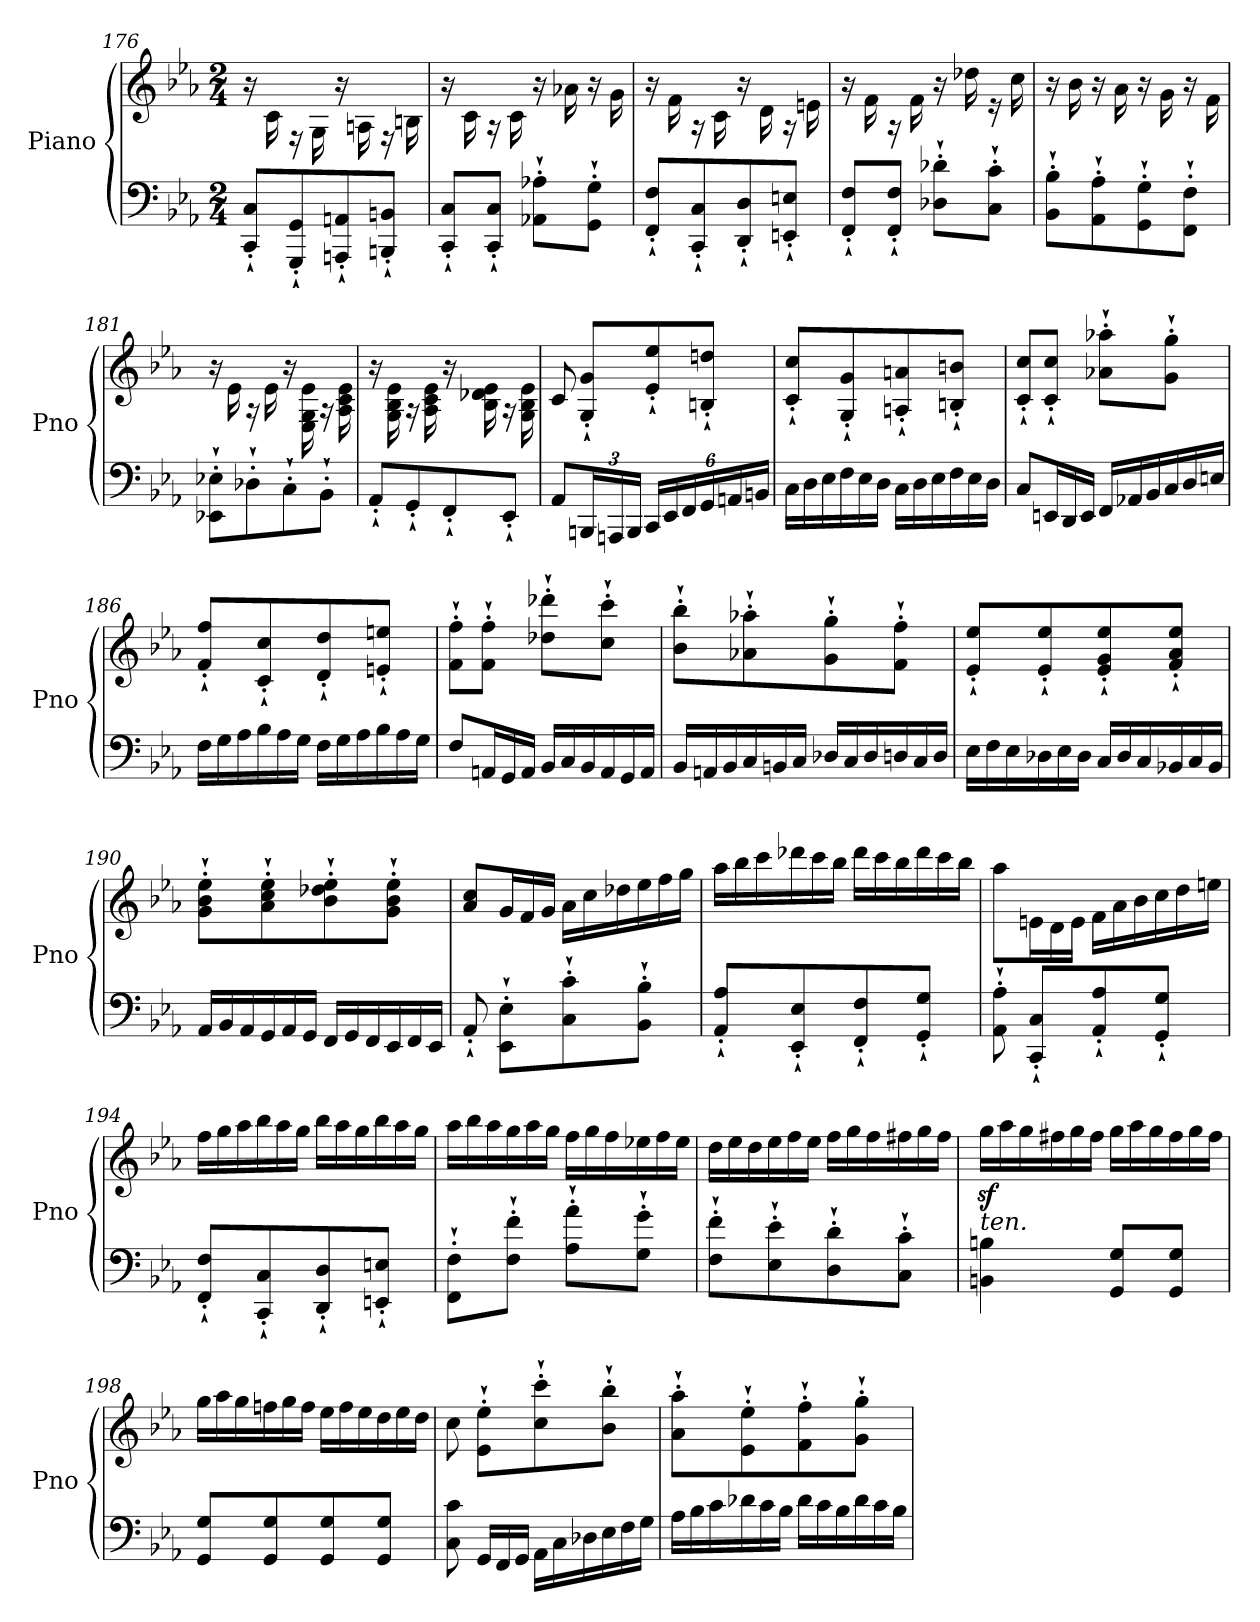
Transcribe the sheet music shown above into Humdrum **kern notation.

**kern	**kern
*part1	*part1
*staff2	*staff1
*I"Piano	*
*I'Pno	*
*clefF4	*clefG2
*k[b-e-a-]	*k[b-e-a-]
*M2/4	*M2/4
=176	=176
*	*^
8CC/'` 8C/'`L	16r	16ryy
.	16ryy	16c\
8GGG/'` 8GG/'`	16rF	16ryy
.	16ryy	16G\
8AAAn/'` 8AAn/'`	16r	16ryy
.	16ryy	16An\
8BBBn/'` 8BBn/'`J	16rF	16ryy
.	16ryy	16Bn\
=177	=177	=177
8CC/'` 8C/'`L	16r	16ryy
.	16ryy	16c\
8CC/'` 8C/'`J	16rA	16ryy
.	16ryy	16c\
8AA-X\'` 8A-X\'`L	16r	16ryy
.	16ryy	16a-X\
8GG\'` 8G\'`J	16r	16ryy
.	16ryy	16g\
=178	=178	=178
8FF/'` 8F/'`L	16r	16ryy
.	16ryy	16f\
8CC/'` 8C/'`	16rA	16ryy
.	16ryy	16c\
8DD/'` 8D/'`	16r	16ryy
.	16ryy	16d\
8EEn/'` 8En/'`J	16rA	16ryy
.	16ryy	16en\
=179	=179	=179
8FF/'` 8F/'`L	16r	16ryy
.	16ryy	16f\
8FF/'` 8F/'`J	16rA	16ryy
.	16ryy	16f\
8D-X\'` 8d-X\'`L	16r	16ryy
.	16ryy	16dd-X\
8C\'` 8c\'`J	16re	16ryy
.	16ryy	16cc\
!!LO:LB:g=z	!!
=180	=180	=180
8BB-\'` 8B-\'`L	16r	16ryy
.	16ryy	16b-\
8AA-\'` 8A-\'`	16r	16ryy
.	16ryy	16a-\
8GG\'` 8G\'`	16r	16ryy
.	16ryy	16g\
8FF\'` 8F\'`J	16r	16ryy
.	16ryy	16f\
=181	=181	=181
8EE-X\'` 8E-X\'`L	16r	16ryy
.	16ryy	16e-\
8D-X'`\	16rA	16ryy
.	16ryy	16e-\
8C'`\	16r	16ryy
.	16ryy	16E-\ 16G\ 16e-\
8BB-'`\J	16rA	16ryy
.	16ryy	16A-\ 16c\ 16e-\
=182	=182	=182
8AA-'`/L	16r	16ryy
.	16ryy	16G\ 16B-\ 16e-\
8GG'`/	16rA	16ryy
.	16ryy	16A-\ 16c\ 16e-\
8FF'`/	16r	16ryy
.	16ryy	16B-\ 16d-X\ 16e-\
8EE-'`/J	16rA	16ryy
.	16ryy	16G\ 16B-\ 16e-\
*	*v	*v
=183	=183
8AA-/L	8c/
*Xbrackettup	*
24BBBn/L	8G/'` 8g/'`L
24AAAn/	.
24BBB/JJ	.
24CC/LL	8e-/'` 8ee-/'`
24EE-/	.
24FF/	.
24GG/	8Bn/'` 8ddn/'`J
24AAn/	.
24BBn/JJ	.
!!LO:PB:g=z
=184	=184
*Xtuplet	*
24C\LL	8c/'` 8cc/'`L
24D\	.
24E-\	.
24F\	8G/'` 8g/'`
24E-\	.
24D\JJ	.
24C\LL	8An/'` 8an/'`
24D\	.
24E-\	.
24F\	8Bn/'` 8bn/'`J
24E-\	.
24D\JJ	.
=185	=185
8C/L	8c/'` 8cc/'`L
24EEn/L	8c/'` 8cc/'`J
24DD/	.
24EE/JJ	.
24FF/LL	8a-X\'` 8aa-X\'`L
24AA-X/	.
24BB-/	.
24C/	8g\'` 8gg\'`J
24D/	.
24En/JJ	.
=186	=186
24F\LL	8f/'` 8ff/'`L
24G\	.
24A-\	.
24B-\	8c/'` 8cc/'`
24A-\	.
24G\JJ	.
24F\LL	8d/'` 8dd/'`
24G\	.
24A-\	.
24B-\	8en/'` 8een/'`J
24A-\	.
24G\JJ	.
=187	=187
8F/L	8f\'` 8ff\'`L
24AAn/L	8f\'` 8ff\'`J
24GG/	.
24AA/JJ	.
24BB-/LL	8dd-X\'` 8ddd-X\'`L
24C/	.
24BB-/	.
24AA/	8cc\'` 8ccc\'`J
24GG/	.
24AA/JJ	.
!!LO:LB:g=z
=188	=188
24BB-/LL	8b-\'` 8bb-\'`L
24AAn/	.
24BB-/	.
24C/	8a-X\'` 8aa-X\'`
24BBn/	.
24C/JJ	.
24D-X/LL	8g\'` 8gg\'`
24C/	.
24D-/	.
24Dn/	8f\'` 8ff\'`J
24C/	.
24D/JJ	.
=189	=189
24E-\LL	8e-/'` 8ee-/'`L
24F\	.
24E-\	.
24D-X\	8e-/'` 8ee-/'`
24E-\	.
24D-\JJ	.
24C/LL	8e-/'` 8g/'` 8ee-/'`
24D-/	.
24C/	.
24BB-X/	8f/'` 8a-/'` 8ee-/'`J
24C/	.
24BB-/JJ	.
=190	=190
24AA-/LL	8g\'` 8b-\'` 8ee-\'`L
24BB-/	.
24AA-/	.
24GG/	8a-\'` 8cc\'` 8ee-\'`
24AA-/	.
24GG/JJ	.
24FF/LL	8b-\'` 8dd-X\'` 8ee-\'`
24GG/	.
24FF/	.
24EE-/	8g\'` 8b-\'` 8ee-\'`J
24FF/	.
24EE-/JJ	.
!!LO:LB:g=z
=191	=191
8AA-'`/	8a-/ 8cc/L
*	*Xtuplet
8EE-\'` 8E-\'`L	24g/L
.	24f/
.	24g/JJ
8C\'` 8c\'`	24a-\LL
.	24cc\
.	24dd-X\
8BB-\'` 8B-\'`J	24ee-\
.	24ff\
.	24gg\JJ
=192	=192
8AA-/'` 8A-/'`L	24aa-\LL
.	24bb-\
.	24ccc\
8EE-/'` 8E-/'`	24ddd-X\
.	24ccc\
.	24bb-\JJ
8FF/'` 8F/'`	24ddd-\LL
.	24ccc\
.	24bb-\
8GG/'` 8G/'`J	24ddd-\
.	24ccc\
.	24bb-\JJ
=193	=193
8AA-\'` 8A-\'`	8aa-\L
8CC/'` 8C/'`L	24en\L
.	24d\
.	24e\JJ
8AA-/'` 8A-/'`	24f\LL
.	24a-\
.	24b-\
8GG/'` 8G/'`J	24cc\
.	24dd\
.	24een\JJ
!!LO:LB:g=z
=194	=194
8FF/'` 8F/'`L	24ff\LL
.	24gg\
.	24aa-\
8CC/'` 8C/'`	24bb-\
.	24aa-\
.	24gg\JJ
8DD/'` 8D/'`	24bb-\LL
.	24aa-\
.	24gg\
8EEn/'` 8En/'`J	24bb-\
.	24aa-\
.	24gg\JJ
=195	=195
8FF\'` 8F\'`L	24aa-\LL
.	24bb-\
.	24aa-\
8F\'` 8f\'`J	24gg\
.	24aa-\
.	24gg\JJ
8A-\'` 8a-\'`L	24ff\LL
.	24gg\
.	24ff\
8G\'` 8g\'`J	24ee-X\
.	24ff\
.	24ee-\JJ
=196	=196
8F\'` 8f\'`L	24dd\LL
.	24ee-\
.	24dd\
8E-\'` 8e-\'`	24ee-\
.	24ff\
.	24ee-\JJ
8D\'` 8d\'`	24ff\LL
.	24gg\
.	24ff\
8C\'` 8c\'`J	24ff#X\
.	24gg\
.	24ff#\JJ
!!LO:LB:g=z
=197	=197
!LO:TX:a:i:t=ten.	!
4BBn\ 4Bn\	24ggz<\LL
.	24aa-\
.	24gg\
.	24ff#X\
.	24gg\
.	24ff#\JJ
8GG/ 8G/L	24gg\LL
.	24aa-\
.	24gg\
8GG/ 8G/J	24ff#\
.	24gg\
.	24ff#\JJ
=198	=198
8GG/ 8G/L	24gg\LL
.	24aa-\
.	24gg\
8GG/ 8G/	24ffn\
.	24gg\
.	24ff\JJ
8GG/ 8G/	24ee-\LL
.	24ff\
.	24ee-\
8GG/ 8G/J	24dd\
.	24ee-\
.	24dd\JJ
=199	=199
8C\ 8c\	8cc\
24GG/LL	8e-\'` 8ee-\'`L
24FF/	.
24GG/JJ	.
24AA-\LL	8cc\'` 8ccc\'`
24C\	.
24D-X\	.
24E-\	8b-\'` 8bb-\'`J
24F\	.
24G\JJ	.
!!LO:LB:g=z
=200	=200
24A-\LL	8a-\'` 8aa-\'`L
24B-\	.
24c\	.
24d-X\	8e-\'` 8ee-\'`
24c\	.
24B-\JJ	.
24d-\LL	8f\'` 8ff\'`
24c\	.
24B-\	.
24d-\	8g\'` 8gg\'`J
24c\	.
24B-\JJ	.
=	=
*-	*-
